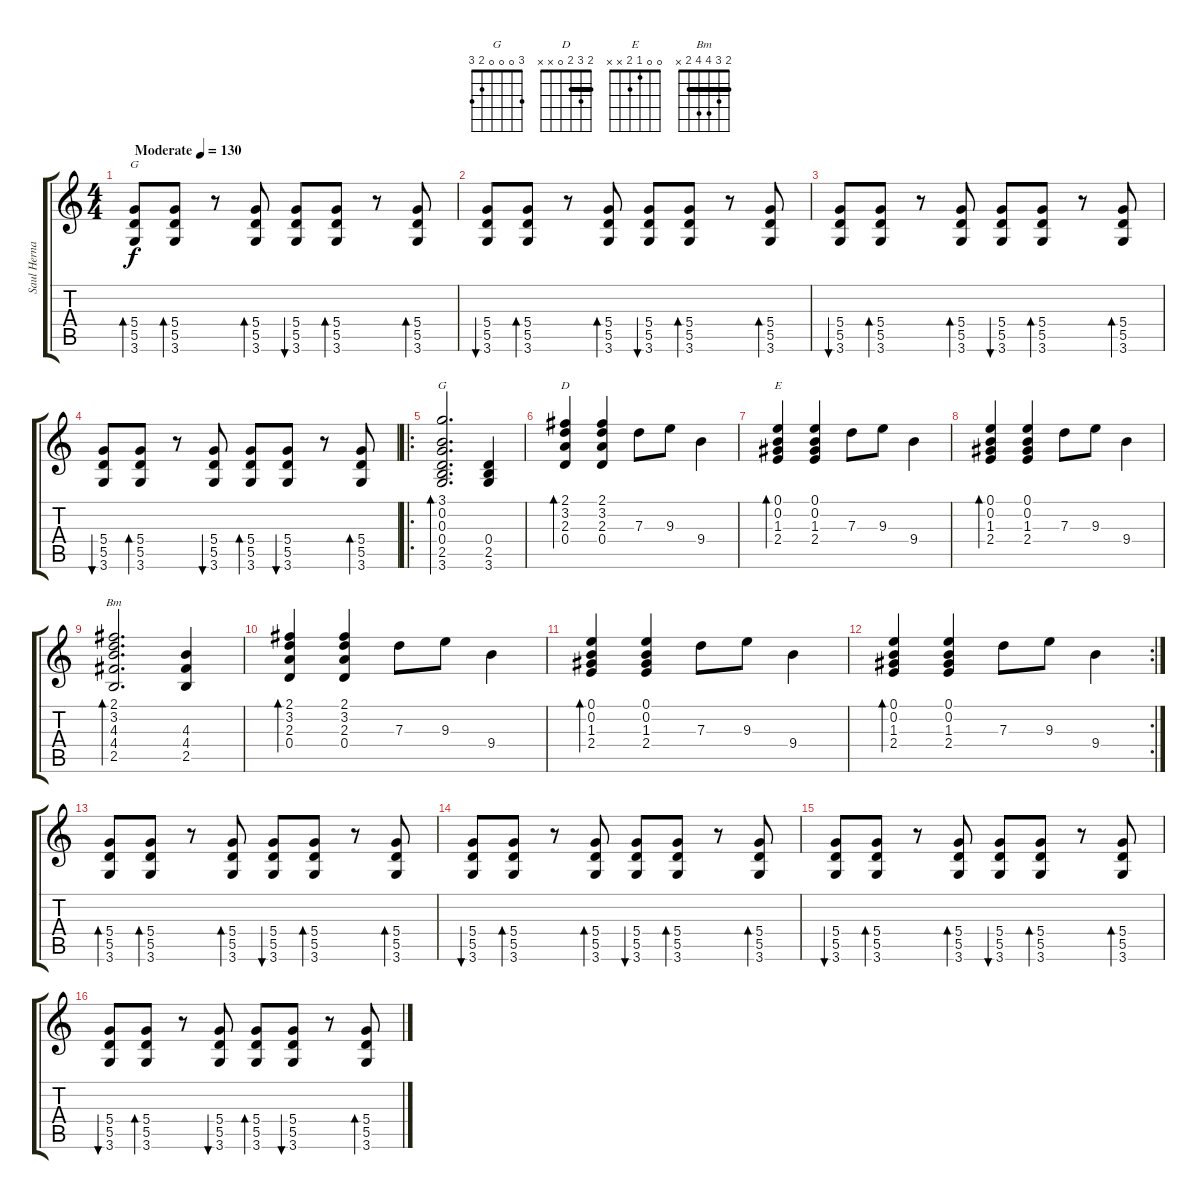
\track ("Saul Hernandez" "Saul Herna") {instrument electricguitarclean}
\staff {score tabs}
\tuning (E4 B3 G3 D3 A2 E2) {hide}
\chord ("G" 3 3 4 5 5 3) {barre 3}
\chord ("G" 3 0 0 0 2 3)
\chord ("D" 2 3 2 0 x x) {barre 2}
\chord ("E" 0 0 1 2 x x)
\chord ("Bm" 2 3 4 4 2 x) {barre 2}
\ts (4 4)
\tempo (130 "Moderate")
\clef g2
\ks c
(5.4 5.5 3.6).8{bd 60 ch "G" dy f instrument electricguitarclean} (5.4 5.5 3.6).8{bd 60} r.8 (5.4 5.5 3.6).8{bd 60} (5.4 5.5 3.6).8{bu 60} (5.4 5.5 3.6).8{bd 60} r.8 (5.4 5.5 3.6).8{bd 60} |
(5.4 5.5 3.6).8{bu 60} (5.4 5.5 3.6).8{bd 60} r.8 (5.4 5.5 3.6).8{bd 60} (5.4 5.5 3.6).8{bu 60} (5.4 5.5 3.6).8{bd 60} r.8 (5.4 5.5 3.6).8{bd 60} |
(5.4 5.5 3.6).8{bu 60} (5.4 5.5 3.6).8{bd 60} r.8 (5.4 5.5 3.6).8{bd 60} (5.4 5.5 3.6).8{bu 60} (5.4 5.5 3.6).8{bd 60} r.8 (5.4 5.5 3.6).8{bd 60} |
(5.4 5.5 3.6).8{bu 60} (5.4 5.5 3.6).8{bd 60} r.8 (5.4 5.5 3.6).8{bu 60} (5.4 5.5 3.6).8{bd 60} (5.4 5.5 3.6).8{bu 60} r.8 (5.4 5.5 3.6).8{bd 60} |
\ro
(3.1 0.2 0.3 0.4 2.5 3.6).2{d bd 480 ch "G"} (0.4 2.5 3.6).4 |
(2.1 3.2 2.3 0.4).4{bd 120 ch "D"} (2.1 3.2 2.3 0.4).4 7.3.8 9.3.8 9.4.4 |
(0.1 0.2 1.3 2.4).4{bd 120 ch "E"} (0.1 0.2 1.3 2.4).4 7.3.8 9.3.8 9.4.4 |
(0.1 0.2 1.3 2.4).4{bd 120} (0.1 0.2 1.3 2.4).4 7.3.8 9.3.8 9.4.4 |
(2.1 3.2 4.3 4.4 2.5).2{d bd 480 ch "Bm"} (4.3 4.4 2.5).4 |
(2.1 3.2 2.3 0.4).4{bd 120} (2.1 3.2 2.3 0.4).4 7.3.8 9.3.8 9.4.4 |
(0.1 0.2 1.3 2.4).4{bd 120} (0.1 0.2 1.3 2.4).4 7.3.8 9.3.8 9.4.4 |
\rc 2
(0.1 0.2 1.3 2.4).4{bd 120} (0.1 0.2 1.3 2.4).4 7.3.8 9.3.8 9.4.4 |
(5.4 5.5 3.6).8{bd 60} (5.4 5.5 3.6).8{bd 60} r.8 (5.4 5.5 3.6).8{bd 60} (5.4 5.5 3.6).8{bu 60} (5.4 5.5 3.6).8{bd 60} r.8 (5.4 5.5 3.6).8{bd 60} |
(5.4 5.5 3.6).8{bu 60} (5.4 5.5 3.6).8{bd 60} r.8 (5.4 5.5 3.6).8{bd 60} (5.4 5.5 3.6).8{bu 60} (5.4 5.5 3.6).8{bd 60} r.8 (5.4 5.5 3.6).8{bd 60} |
(5.4 5.5 3.6).8{bu 60} (5.4 5.5 3.6).8{bd 60} r.8 (5.4 5.5 3.6).8{bd 60} (5.4 5.5 3.6).8{bu 60} (5.4 5.5 3.6).8{bd 60} r.8 (5.4 5.5 3.6).8{bd 60} |
(5.4 5.5 3.6).8{bu 60} (5.4 5.5 3.6).8{bd 60} r.8 (5.4 5.5 3.6).8{bu 60} (5.4 5.5 3.6).8{bd 60} (5.4 5.5 3.6).8{bu 60} r.8 (5.4 5.5 3.6).8{bd 60}
